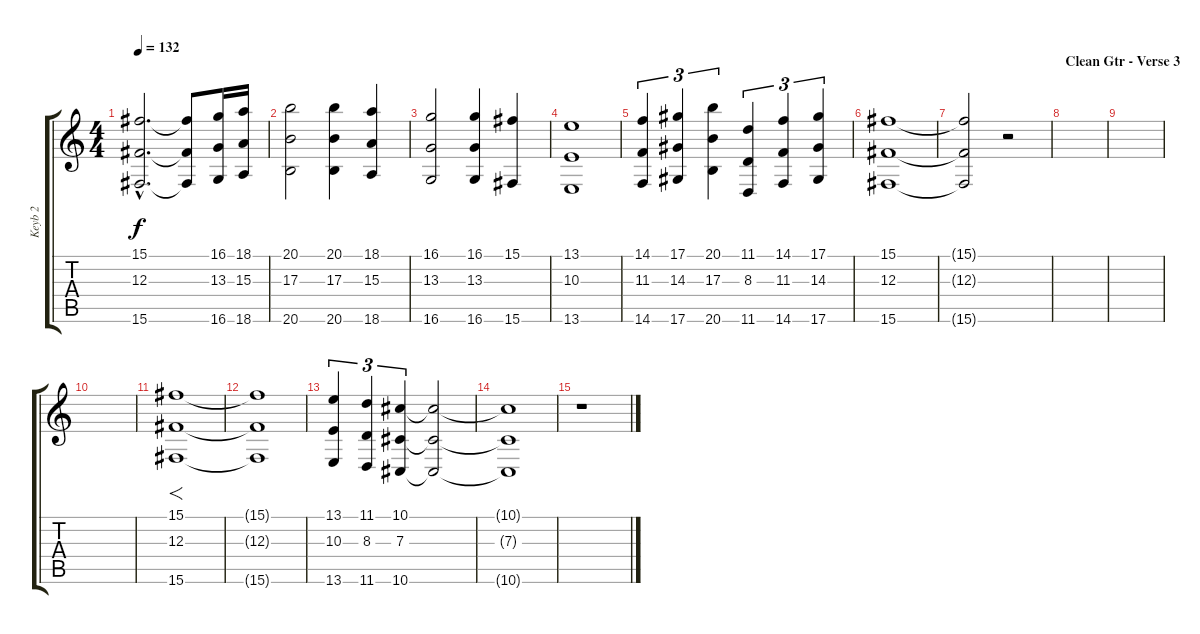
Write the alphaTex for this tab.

\track ("Keyb 2" "Keyb 2") {instrument choiraahs}
\staff {score tabs}
\tuning (Eb4 Bb3 Gb3 Db3 Ab2 Eb2) {hide}
\ts (4 4)
\tempo 132
\clef g2
\ks c
(15.1{hac} 12.3{hac} 15.6{hac}).2{d dy f} (15.1{t} 12.3{t} 15.6{t}).8 (16.1 13.3 16.6).16 (18.1 15.3 18.6).16 |
(20.1 17.3 20.6).2 (20.1 17.3 20.6).4 (18.1 15.3 18.6).4 |
(16.1 13.3 16.6).2 (16.1 13.3 16.6).4 (15.1 15.6).4 |
(13.1 10.3 13.6).1 |
(14.1 11.3 14.6).4{tu (3 2)} (17.1 14.3 17.6).4{tu (3 2)} (20.1 17.3 20.6).4{tu (3 2)} (11.1 8.3 11.6).4{tu (3 2)} (14.1 11.3 14.6).4{tu (3 2)} (17.1 14.3 17.6).4{tu (3 2)} |
(15.1 12.3 15.6).1 |
(15.1{t} 12.3{t} 15.6{t}).2 r.2 |
\section ("" "Clean Gtr - Verse 3")
|
|
|
(15.1 12.3 15.6).1{f} |
(15.1{t} 12.3{t} 15.6{t}).1 |
(13.1 10.3 13.6).4{tu (3 2)} (11.1 8.3 11.6).4{tu (3 2)} (10.1 7.3 10.6).4{tu (3 2) volume 0} (10.1{t} 7.3{t} 10.6{t}).2 |
(10.1{t} 7.3{t} 10.6{t}).1 |
r.1{volume 11}
